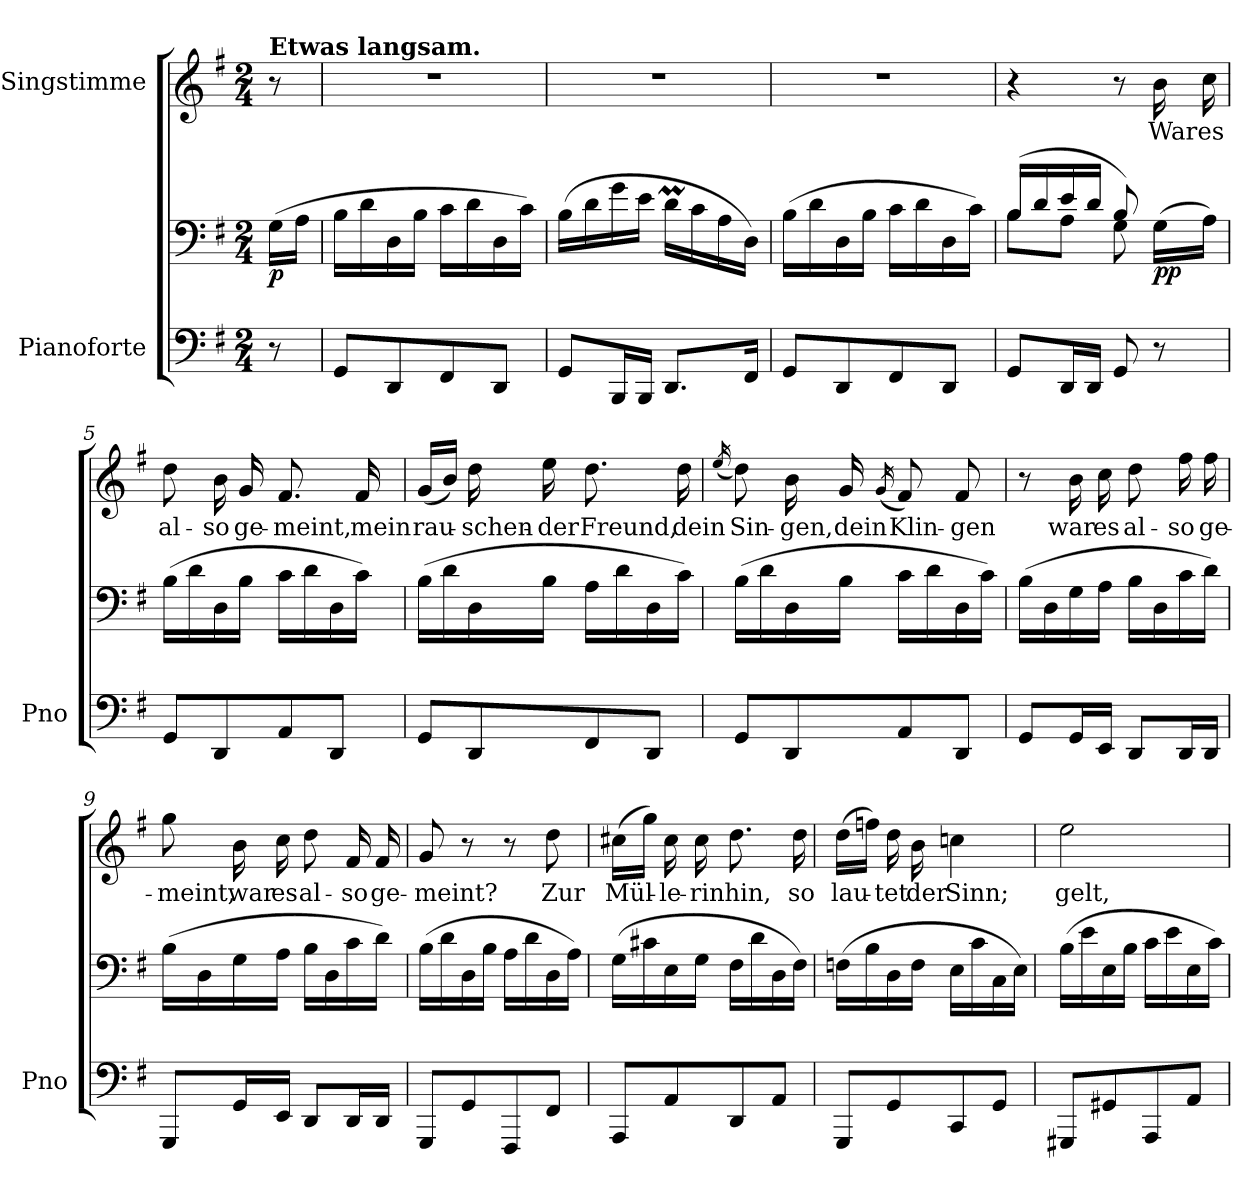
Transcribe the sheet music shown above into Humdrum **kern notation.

**kern	**kern	**dynam	**kern	**text
*part2	*part2	*part2	*part1	*part1
*staff3	*staff2	*staff2/3	*staff1	*staff1
*I"Pianoforte	*	*	*I"Singstimme	*
*I'Pno	*	*	*	*
*clefF4	*clefF4	*	*clefG2	*
*k[f#]	*k[f#]	*	*k[f#]	*
*M2/4	*M2/4	*	*M2/4	*
=	=	=	=	=
!	!	!	!LO:TX:a:B:t=Etwas langsam.	!
!	!	!LO:DY:b	!	!
8r	(16G\LL	p	8r	.
.	16A\JJ	.	.	.
=1	=1	=1	=1	=1
8GG/L	16B\LL	.	2r	.
.	16d\	.	.	.
8DD/	16D\	.	.	.
.	16B\JJ	.	.	.
8FF#/	16c\LL	.	.	.
.	16d\	.	.	.
8DD/J	16D\	.	.	.
.	16c\JJ)	.	.	.
=2	=2	=2	=2	=2
8GG/L	(16B\LL	.	2r	.
.	16d\	.	.	.
16BBB/L	16g\	.	.	.
16BBB/JJ	16e\JJ	.	.	.
8.DD/L	16dM\LL	.	.	.
.	16c\	.	.	.
.	16A\	.	.	.
16FF#/Jk	16D\JJ)	.	.	.
=3	=3	=3	=3	=3
8GG/L	(16B\LL	.	2r	.
.	16d\	.	.	.
8DD/	16D\	.	.	.
.	16B\JJ	.	.	.
8FF#/	16c\LL	.	.	.
.	16d\	.	.	.
8DD/J	16D\	.	.	.
.	16c\JJ)	.	.	.
=4	=4	=4	=4	=4
*	*^	*	*	*
8GG/L	(16B/LL	8B\L	.	4r	.
.	16d/	.	.	.	.
16DD/L	16e/	8A\J	.	.	.
16DD/JJ	16d/JJ	.	.	.	.
8GG/	8B/)	8G\	.	8r	.
!	!	!	!LO:DY:b	!	!LO:LY:b
8r	(>16G\LL	8ryy	pp	16b\	War
!	!	!	!	!	!LO:LY:b
.	16A\JJ)	.	.	16cc\	es
*	*v	*v	*	*	*
!!LO:LB:g=z
=5	=5	=5	=5	=5
!	!	!	!	!LO:LY:b
8GG/L	(16B\LL	.	8dd\	al-
.	16d\	.	.	.
!	!	!	!	!LO:LY:b
8DD/	16D\	.	16b\	-so
!	!	!	!	!LO:LY:b
.	16B\JJ	.	16g/	ge-
!	!	!	!	!LO:LY:b
8AA/	16c\LL	.	8.f#/	-meint,
.	16d\	.	.	.
8DD/J	16D\	.	.	.
!	!	!	!	!LO:LY:b
.	16c\JJ)	.	16f#/	mein
=6	=6	=6	=6	=6
!	!	!	!	!LO:LY:b
8GG/L	(16B\LL	.	(16g/LL	rau-
.	16d\	.	16b/JJ)	.
!	!	!	!	!LO:LY:b
8DD/	16D\	.	16dd\	-schen-
!	!	!	!	!LO:LY:b
.	16B\JJ	.	16ee\	-der
!	!	!	!	!LO:LY:b
8FF#/	16A\LL	.	8.dd\	Freund,
.	16d\	.	.	.
8DD/J	16D\	.	.	.
!	!	!	!	!LO:LY:b
.	16c\JJ)	.	16dd\	dein
=7	=7	=7	=7	=7
.	.	.	(16qee/	.
!	!	!	!	!LO:LY:b
8GG/L	(16B\LL	.	8dd\)	Sin-
.	16d\	.	.	.
!	!	!	!	!LO:LY:b
8DD/	16D\	.	16b\	-gen,
!	!	!	!	!LO:LY:b
.	16B\JJ	.	16g/	dein
.	.	.	(16qg/	.
!	!	!	!	!LO:LY:b
8AA/	16c\LL	.	8f#/)	Klin-
.	16d\	.	.	.
!	!	!	!	!LO:LY:b
8DD/J	16D\	.	8f#/	-gen
.	16c\JJ)	.	.	.
=8	=8	=8	=8	=8
8GG/L	(16B\LL	.	8r	.
.	16D\	.	.	.
!	!	!	!	!LO:LY:b
16GG/L	16G\	.	16b\	war
!	!	!	!	!LO:LY:b
16EE/JJ	16A\JJ	.	16cc\	es
!	!	!	!	!LO:LY:b
8DD/L	16B\LL	.	8dd\	al-
.	16D\	.	.	.
!	!	!	!	!LO:LY:b
16DD/L	16c\	.	16ff#\	-so
!	!	!	!	!LO:LY:b
16DD/JJ	16d\JJ)	.	16ff#\	ge-
!!LO:LB:g=z
=9	=9	=9	=9	=9
!	!	!	!	!LO:LY:b
8GGG/L	(16B\LL	.	8gg\	-meint,
.	16D\	.	.	.
!	!	!	!	!LO:LY:b
16GG/L	16G\	.	16b\	war
!	!	!	!	!LO:LY:b
16EE/JJ	16A\JJ	.	16cc\	es
!	!	!	!	!LO:LY:b
8DD/L	16B\LL	.	8dd\	al-
.	16D\	.	.	.
!	!	!	!	!LO:LY:b
16DD/L	16c\	.	16f#/	-so
!	!	!	!	!LO:LY:b
16DD/JJ	16d\JJ)	.	16f#/	ge-
=10	=10	=10	=10	=10
!	!	!	!	!LO:LY:b
8GGG/L	(16B\LL	.	8g/	-meint?
.	16d\	.	.	.
8GG/	16D\	.	8r	.
.	16B\JJ	.	.	.
8FFF#/	16A\LL	.	8r	.
.	16d\	.	.	.
!	!	!	!	!LO:LY:b
8FF#/J	16D\	.	8dd\	Zur
.	16A\JJ)	.	.	.
=11	=11	=11	=11	=11
!	!	!	!	!LO:LY:b
8AAA/L	(16G\LL	.	(16cc#X\LL	Mül-
.	16c#X\	.	16gg\JJ)	.
!	!	!	!	!LO:LY:b
8AA/	16E\	.	16cc#\	-le-
!	!	!	!	!LO:LY:b
.	16G\JJ	.	16cc#\	-rin
!	!	!	!	!LO:LY:b
8DD/	16F#\LL	.	8.dd\	hin,
.	16d\	.	.	.
8AA/J	16D\	.	.	.
!	!	!	!	!LO:LY:b
.	16F#\JJ)	.	16dd\	so
=12	=12	=12	=12	=12
!	!	!	!	!LO:LY:b
8GGG/L	(16Fn\LL	.	(16dd\LL	lau-
.	16B\	.	16ffn\JJ)	.
!	!	!	!	!LO:LY:b
8GG/	16D\	.	16dd\	-tet
!	!	!	!	!LO:LY:b
.	16F\JJ	.	16b\	der
!	!	!	!	!LO:LY:b
8CC/	16E\LL	.	4ccn\	Sinn;
.	16c\	.	.	.
8GG/J	16C\	.	.	.
.	16E\JJ)	.	.	.
!!LO:LB:g=z
=13	=13	=13	=13	=13
!	!	!	!	!LO:LY:b
8GGG#X/L	(16B\LL	.	2ee\	gelt,
.	16e\	.	.	.
8GG#X/	16E\	.	.	.
.	16B\JJ	.	.	.
8AAA/	16c\LL	.	.	.
.	16e\	.	.	.
8AA/J	16E\	.	.	.
.	16c\JJ)	.	.	.
=	=	=	=	=
*-	*-	*-	*-	*-
